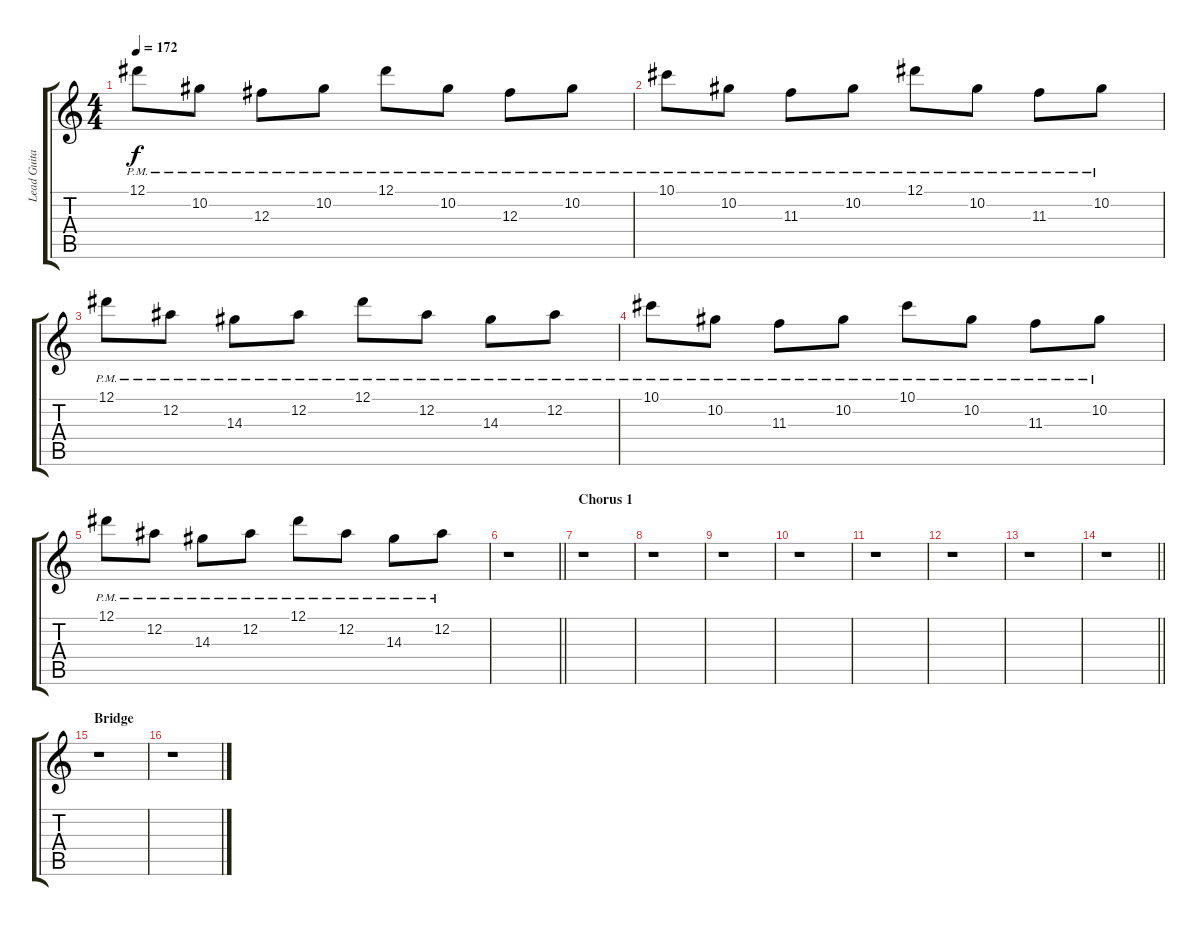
\track ("Lead Guitar 2: Pata" "Lead Guita") {instrument distortionguitar}
\staff {score tabs}
\tuning (Eb4 Bb3 Gb3 Db3 Ab2 Eb2) {hide}
\ts (4 4)
\tempo 172
\clef g2
\ks c
12.1{pm}.8{dy f} 10.2{pm}.8 12.3{pm}.8 10.2{pm}.8 12.1{pm}.8 10.2{pm}.8 12.3{pm}.8 10.2{pm}.8 |
10.1{pm}.8 10.2{pm}.8 11.3{pm}.8 10.2{pm}.8 12.1{pm}.8 10.2{pm}.8 11.3{pm}.8 10.2{pm}.8 |
12.1{pm}.8 12.2{pm}.8 14.3{pm}.8 12.2{pm}.8 12.1{pm}.8 12.2{pm}.8 14.3{pm}.8 12.2{pm}.8 |
10.1{pm}.8 10.2{pm}.8 11.3{pm}.8 10.2{pm}.8 10.1{pm}.8 10.2{pm}.8 11.3{pm}.8 10.2{pm}.8 |
12.1{pm}.8 12.2{pm}.8 14.3{pm}.8 12.2{pm}.8 12.1{pm}.8 12.2{pm}.8 14.3{pm}.8 12.2{pm}.8 |
\barLineRight lightlight
r.1 |
\section ("" "Chorus 1")
r.1 |
r.1 |
r.1 |
r.1 |
r.1 |
r.1 |
r.1 |
\barLineRight lightlight
r.1 |
\section ("" "Bridge")
r.1 |
r.1
